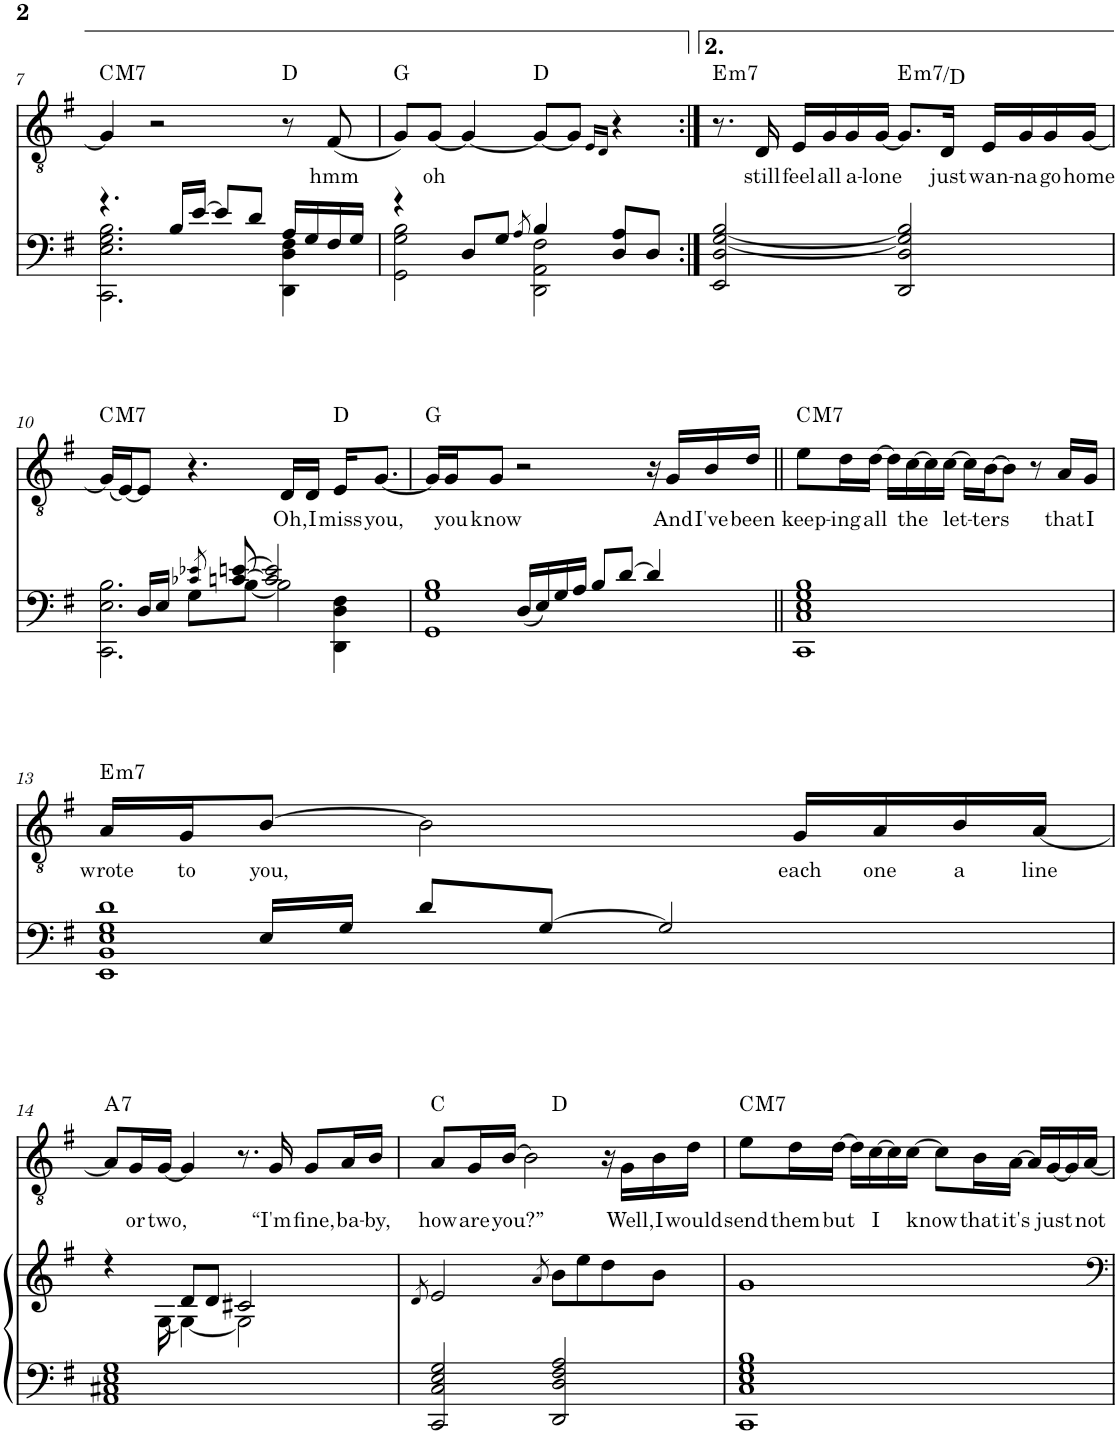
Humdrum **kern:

**kern	**kern	**kern	**text	**harte
*part2	*part2	*part1	*part1	*part1
*staff3	*staff2	*staff1	*staff1	*
*I"Piano	*	*I"Chitarra acustica 2	*	*
*I'Pno	*	*	*	*
!!LO:PB:g=z
*clefF4	*clefG2	*clefGv2	*	*
*k[f#]	*k[f#]	*k[f#]	*	*
*M4/4	*M4/4	*M4/4	*	*
=7	=7	=7	=7	=7
*^	*	*	*	*
!	!	!	!	!	!LO:H:kt=M7
4.r	2.CC\ 2.E\ 2.G\ 2.B\	1r	4G/]	.	C:maj7
.	.	.	2r	.	.
16B/LL	.	.	.	.	.
[16e/JJ	.	.	.	.	.
8e/L]	.	.	.	.	.
8d/J	.	.	.	.	.
16A/LL	4DD\ 4D\ 4F#\	.	8r	.	D:maj
16G/	.	.	.	.	.
!	!	!	!	!LO:LY:b	!
16F#/	.	.	(8F#/	hmm	.
16G/JJ	.	.	.	.	.
=8	=8	=8	=8	=8	=8
4r	2GG\ 2G\ 2B\	1r	8G/L)	.	G:maj
!	!	!	!	!LO:LY:b	!
.	.	.	[8G/J	oh	.
8D/L	.	.	4G/_	.	.
8G/J	.	.	.	.	.
8qA/	.	.	.	.	.
4B/	2DD\ 2AA\ 2F#\	.	8G/L_	.	D:maj
.	.	.	8G/J]	.	.
.	.	.	16qE/LL	.	.
.	.	.	16qD/JJ	.	.
8D/ 8A/L	.	.	4r	.	.
8D/J	.	.	.	.	.
*v	*v	*	*	*	*
=9:|!	=9:|!	=9:|!	=9:|!	=9:|!
!	!	!	!	!LO:H:kt=m7
2EE/ 2D/ [<2G/ [<2B/	1r	8.r	.	E:min7
!	!	!	!LO:LY:b	!
.	.	16D/	still	.
!	!	!	!LO:LY:b	!
.	.	16E/LL	feel	.
!	!	!	!LO:LY:b	!
.	.	16G/	all	.
!	!	!	!LO:LY:b	!
.	.	16G/	a-	.
!	!	!	!LO:LY:b	!
.	.	[16G/JJ	-lone	.
!	!	!	!	!LO:H:kt=m7
2DD/ 2D/ 2G/] 2B/]	.	8.G/L]	.	E:min7/b7
!	!	!	!LO:LY:b	!
.	.	16D/Jk	just	.
!	!	!	!LO:LY:b	!
.	.	16E/LL	wan-	.
!	!	!	!LO:LY:b	!
.	.	16G/	-na	.
!	!	!	!LO:LY:b	!
.	.	16G/	go	.
!	!	!	!LO:LY:b	!
.	.	[16G/JJ	home	.
!!LO:LB:g=z
=10	=10	=10	=10	=10
*^	*	*	*	*
*	*^	*	*	*	*
!	!	!	!	!	!	!LO:H:kt=M7
8ryy	2.CC\ 2.E\ 2.B\	4.ryy	1r	(16G/LL]	.	C:maj7
.	.	.	.	[16E/J)	.	.
16D/LL	.	.	.	8E/J]	.	.
16E/JJ	.	.	.	.	.	.
8G\L	.	.	.	4.r	.	.
.	.	8qc-X/ 8qe-X/	.	.	.	.
[8B\J	.	[8cn/ [8en/	.	.	.	.
2B\]	.	2c/] 2e/]	.	.	.	.
!	!	!	!	!	!LO:LY:b	!
.	.	.	.	16D/LL	Oh,	.
!	!	!	!	!	!LO:LY:b	!
.	.	.	.	16D/JJ	I	.
!	!	!	!	!	!LO:LY:b	!
.	4DD\ 4D\ 4F#\	.	.	16E/KL	miss	D:maj
!	!	!	!	!	!LO:LY:b	!
.	.	.	.	[8.G/J	you,	.
*	*v	*v	*	*	*	*
=11	=11	=11	=11	=11	=11
4ryy	1GG 1G 1B	1r	16G/LL]	.	G:maj
!	!	!	!	!LO:LY:b	!
.	.	.	16G/J	you	.
!	!	!	!	!LO:LY:b	!
.	.	.	8G/J	know	.
16D/LL	.	.	2r	.	.
16E/	.	.	.	.	.
16G/	.	.	.	.	.
16A/JJ	.	.	.	.	.
8B/L	.	.	.	.	.
[8d/J	.	.	.	.	.
4d/]	.	.	16r	.	.
!	!	!	!	!LO:LY:b	!
.	.	.	16G/LL	And	.
!	!	!	!	!LO:LY:b	!
.	.	.	16B/	I've	.
!	!	!	!	!LO:LY:b	!
.	.	.	16d/JJ	been	.
*v	*v	*	*	*	*
=12||	=12||	=12||	=12||	=12||
!	!	!	!LO:LY:b	!LO:H:kt=M7
1CC 1C 1E 1G 1B	1r	8e\L	keep-	C:maj7
!	!	!	!LO:LY:b	!
.	.	16d\L	-ing	.
!	!	!	!LO:LY:b	!
.	.	[16d\JJ	all	.
.	.	16d\LL]	.	.
!	!	!	!LO:LY:b	!
.	.	[16c\	the	.
.	.	16c\]	.	.
!	!	!	!LO:LY:b	!
.	.	[16c\JJ	let-	.
.	.	16c\LL]	.	.
!	!	!	!LO:LY:b	!
.	.	[16B\J	-ters	.
.	.	8B\J]	.	.
.	.	8r	.	.
!	!	!	!LO:LY:b	!
.	.	16A/LL	that	.
!	!	!	!LO:LY:b	!
.	.	16G/JJ	I	.
!!LO:LB:g=z
=13	=13	=13	=13	=13
*^	*	*	*	*
!	!	!	!	!LO:LY:b	!LO:H:kt=m7
8ryy	1EE 1BB 1E 1G 1d	1r	16A/LL	wrote	E:min7
!	!	!	!	!LO:LY:b	!
.	.	.	16G/J	to	.
!	!	!	!	!LO:LY:b	!
16E/LL	.	.	[8B/J	you,	.
16G/JJ	.	.	.	.	.
8d/L	.	.	2B\]	.	.
[8G/J	.	.	.	.	.
2G/]	.	.	.	.	.
!	!	!	!	!LO:LY:b	!
.	.	.	16G/LL	each	.
!	!	!	!	!LO:LY:b	!
.	.	.	16A/	one	.
!	!	!	!	!LO:LY:b	!
.	.	.	16B/	a	.
!	!	!	!	!LO:LY:b	!
.	.	.	[16A/JJ	line	.
*v	*v	*	*	*	*
!!LO:LB:g=z
=14	=14	=14	=14	=14
*	*^	*	*	*
!	!	!	!	!	!LO:H:kt=7
1AA 1C#X 1E 1G	4r	8.ryy	8A/L]	.	A:7
!	!	!	!	!LO:LY:b	!
.	.	.	16G/L	or	.
!	!	!	!	!LO:LY:b	!
.	.	[16G\	[16G/JJ	two,	.
.	8d/L	4G\_	4G/]	.	.
.	8d/J	.	.	.	.
.	2c#X/	2G\]	8.r	.	.
!	!	!	!	!LO:LY:b	!
.	.	.	16G/	“I'm	.
!	!	!	!	!LO:LY:b	!
.	.	.	8G/L	fine,	.
!	!	!	!	!LO:LY:b	!
.	.	.	16A/L	ba-	.
!	!	!	!	!LO:LY:b	!
.	.	.	16B/JJ	-by,	.
*	*v	*v	*	*	*
=15	=15	=15	=15	=15
.	8qd/	.	.	.
!	!	!	!LO:LY:b	!
*	*	*^	*	*
2CC/ 2C/ 2E/ 2G/	2e/	8A/L	2ryy	how	C:maj
!	!	!	!	!LO:LY:b	!
.	.	16G/L	.	are	.
!	!	!	!	!LO:LY:b	!
.	.	[16B/JJ	.	you?”	.
.	.	2B\]	.	.	.
.	8qa/	.	.	.	.
2DD/ 2D/ 2F#/ 2A/	8b\L	.	2ryy	.	D:maj
.	8ee\	.	.	.	.
.	8dd\	16r	.	.	.
!	!	!	!	!LO:LY:b	!
.	.	16G\LL	.	Well,	.
!	!	!	!	!LO:LY:b	!
.	8b\J	16B\	.	I	.
!	!	!	!	!LO:LY:b	!
.	.	16d\JJ	.	would	.
=16	=16	=16	=16	=16	=16
!	!	!	!	!LO:LY:b	!LO:H:kt=M7
*	*	*v	*v	*	*
1CC 1C 1E 1G 1B	1g	8e\L	send	C:maj7
!	!	!	!LO:LY:b	!
.	.	16d\L	them	.
!	!	!	!LO:LY:b	!
.	.	[16d\JJ	but	.
.	.	16d\LL]	.	.
!	!	!	!LO:LY:b	!
.	.	[16c\	I	.
.	.	16c\]	.	.
!	!	!	!LO:LY:b	!
.	.	[16c\JJ	know	.
.	.	8c\L]	.	.
!	!	!	!LO:LY:b	!
.	.	16B\L	that	.
!	!	!	!LO:LY:b	!
.	.	[16A\JJ	it's	.
.	.	16A/LL]	.	.
!	!	!	!LO:LY:b	!
.	.	[16G/	just	.
.	.	16G/]	.	.
!	!	!	!LO:LY:b	!
.	.	[16A/JJ	not	.
=	=	=	=	=
*-	*-	*-	*-	*-
